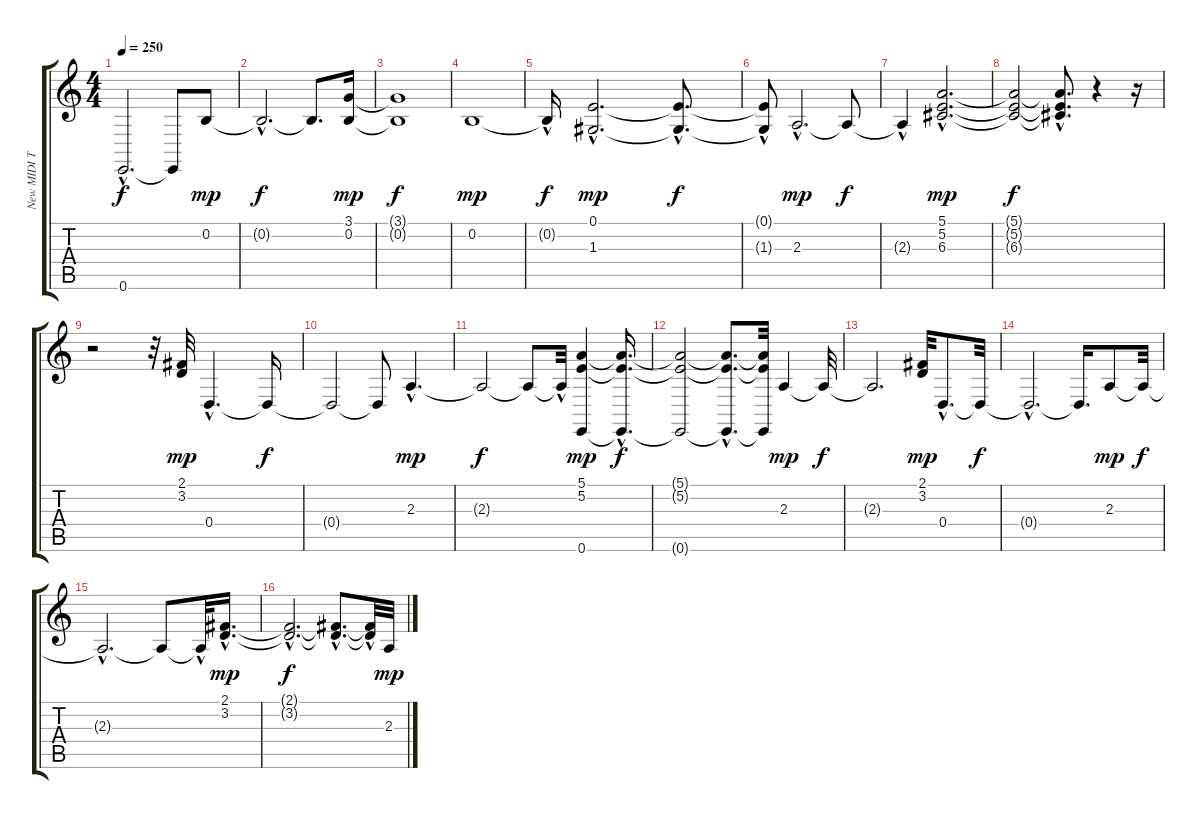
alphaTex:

\track ("New MIDI Track" "New MIDI T") {instrument acousticgrandpiano}
\staff {score tabs}
\tuning (E4 B3 G3 D3 A2 E2) {hide}
\ts (4 4)
\tempo 250
\clef g2
\ks c
0.6{hac t}.2{d dy f} 0.6{t}.8 0.2.8{dy mp} |
0.2{hac t}.2{d dy f} 0.2{t}.8{d} (3.1 0.2).16{dy mp} |
(3.1{t} 0.2{t}).1{dy f} |
0.2.1{dy mp} |
0.2{hac t}.16{dy f} (0.1{hac} 1.3{hac}).2{d dy mp} (0.1{hac t} 1.3{hac t}).8{d dy f} |
(0.1{hac t} 1.3{t}).8 2.3{hac}.2{d dy mp} 2.3{t}.8{dy f} |
2.3{hac t}.4 (5.1{hac} 5.2{hac} 6.3{hac}).2{d dy mp} |
(5.1{t} 5.2{t} 6.3{t}).2{dy f} (5.1{t} 5.2{hac t} 6.3{hac t}).8{d} r.4 r.16 |
r.2 r.32 (2.1 3.2).32{dy mp} 0.4{hac}.4{d} 0.4{t}.16{dy f} |
0.4{t}.2 0.4{t}.8 2.3{hac}.4{d dy mp} |
2.3{t}.2{dy f} 2.3{t}.8 2.3{hac t}.32 (5.1 5.2 0.6).4{dy mp} (5.1{hac t} 5.2{hac t} 0.6{hac t}).16{d dy f} |
(5.1{t} 5.2{t} 0.6{t}).2 (5.1{hac t} 5.2{hac t} 0.6{hac t}).8{d} (5.1{t} 5.2{t} 0.6{t}).32 2.3.4{dy mp} 2.3{t}.32{dy f} |
2.3{t}.2{d} (2.1 3.2).32{dy mp} 0.4{hac}.8{d} 0.4{t}.32{dy f} |
0.4{hac t}.2{d} 0.4{t}.16{d} 2.3.8{dy mp} 2.3{t}.32{dy f} |
2.3{hac t}.2{d} 2.3{t}.8 2.3{hac t}.32 (2.1{hac} 3.2{hac}).16{d dy mp} |
(2.1{hac t} 3.2{hac t}).2{d dy f} (2.1{hac t} 3.2{hac t}).8{d} (2.1{t} 3.2{hac t}).32 2.3.32{dy mp}
